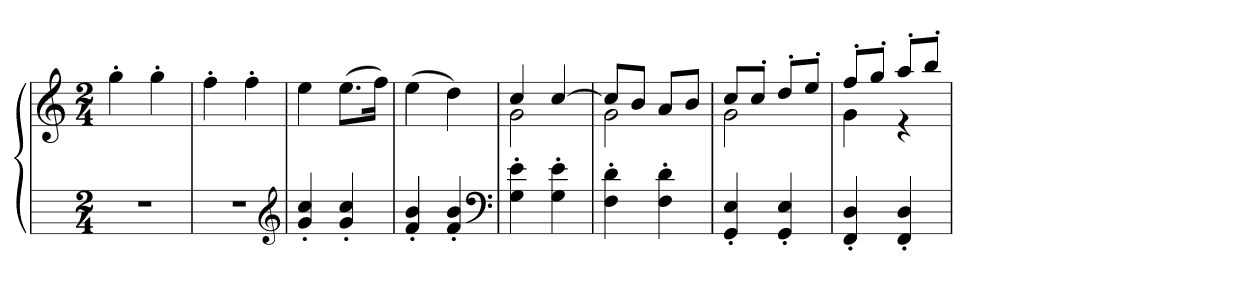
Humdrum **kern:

**kern	**kern
*part1	*part1
*staff2	*staff1
*M2/4	*M2/4
=	=
2r	4gg'
.	4gg'
=	=
2r	4ff'
.	4ff'
*clefG2	*
=	=
4g' 4cc'	4ee
4g' 4cc'	(8.eeL
.	16ffJk)
=	=
4f' 4b'	(4ee
4f' 4b'	4dd)
*clefF4	*
=	=
*	*^
4G' 4e'	4cc	2g
4G' 4e'	[4cc	.
=	=	=
4F' 4d'	8ccL]	2g
.	8bJ	.
4F' 4d'	8aL	.
.	8bJ	.
=	=	=
4GG' 4E'	8ccL	2g
.	8cc'J	.
4GG' 4E'	8dd'L	.
.	8ee'J	.
=	=	=
4FF' 4D'	8ff'L	4g
.	8gg'J	.
4FF' 4D'	8aa'L	4r
.	8bb'J	.
*	*v	*v
=	=
*-	*-
